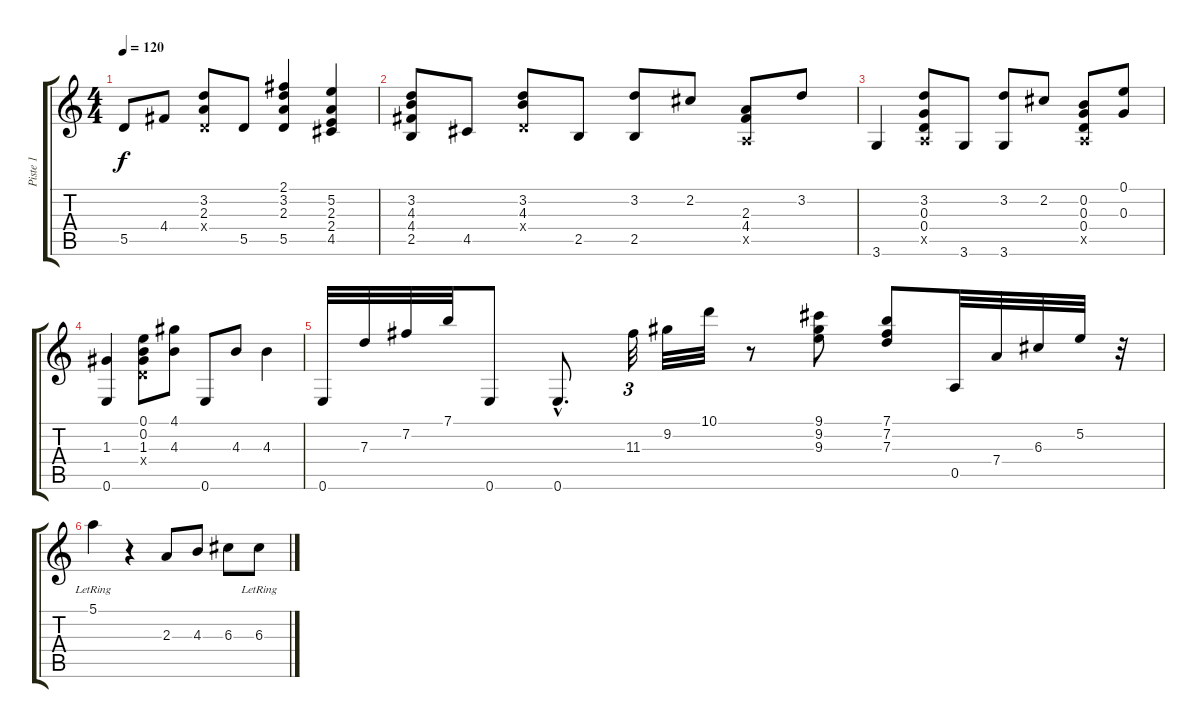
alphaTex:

\track ("Piste 1" "Piste 1") {instrument acousticguitarnylon}
\staff {score tabs}
\tuning (E4 B3 G3 D3 A2 E2) {hide}
\ts (4 4)
\tempo 120
\clef g2
\ks c
5.5.8{dy f} 4.4.8 (3.2 2.3 0.4{x}).8 5.5.8 (2.1 3.2 2.3 5.5).4 (5.2 2.3 2.4 4.5).4 |
(3.2 4.3 4.4 2.5).8 4.5.8 (3.2 4.3 0.4{x}).8 2.5.8 (3.2 2.5).8 2.2.8 (2.3 4.4 0.5{x}).8 3.2.8 |
3.6.4 (3.2 0.3 0.4 0.5{x}).8 3.6.8 (3.2 3.6).8 2.2.8 (0.2 0.3 0.4 0.5{x}).8 (0.1 0.3).8 |
(1.3 0.6).4 (0.1 0.2 1.3 0.4{x}).8 (4.1 4.3).8 0.6.8 4.3.8 4.3.4 |
0.6.32 7.3.32 7.2.32 7.1.32 0.6.8 0.6{hac}.8{d} 11.3.32{tu (3 2)} 9.2.32 10.1.32 r.8 (9.1 9.2 9.3).8 (7.1 7.2 7.3).8 0.5.32 7.4.32 6.3.32 5.2.32 r.32 |
5.1{lr}.4 r.4 2.3.8 4.3.8 6.3.8 6.3{lr}.8
